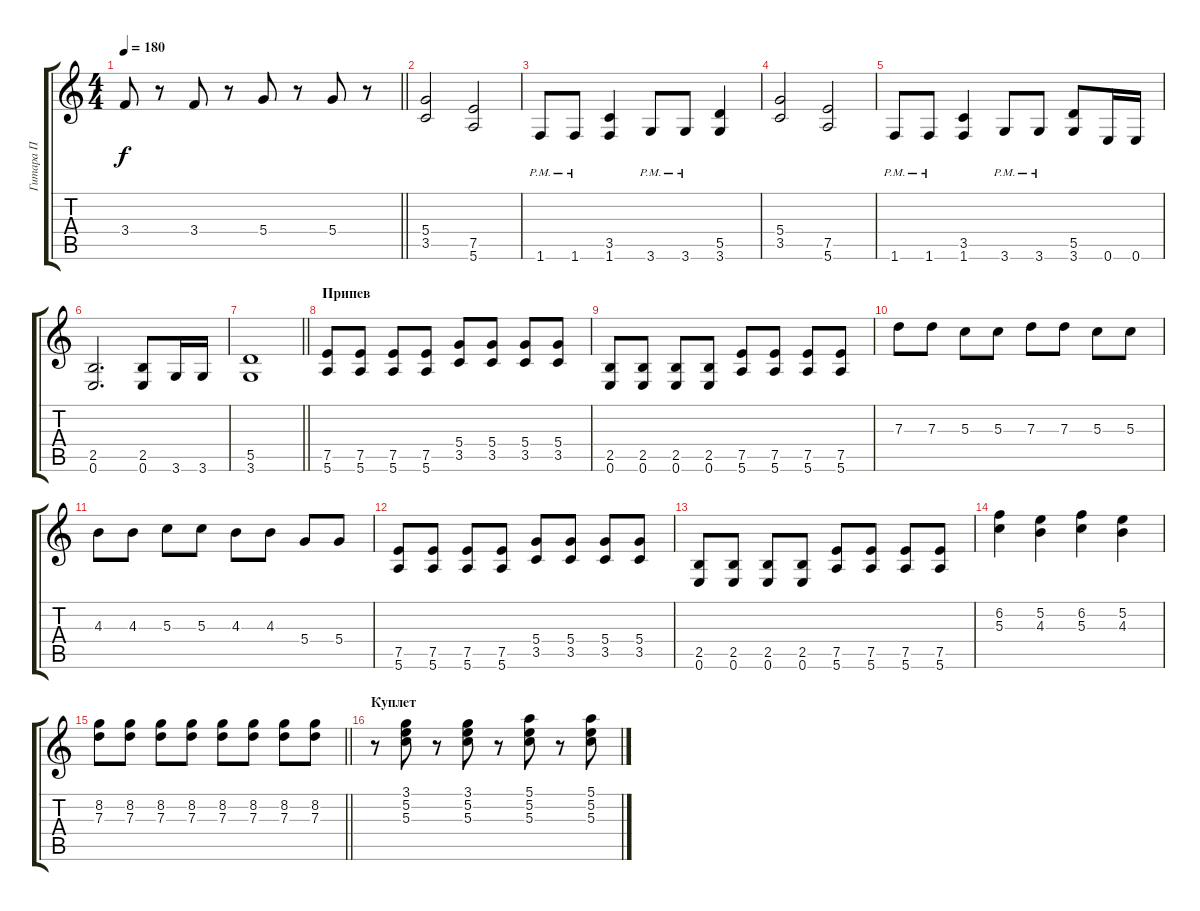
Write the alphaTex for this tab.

\track ("Гитара П" "Гитара П") {instrument overdrivenguitar}
\staff {score tabs}
\tuning (E4 B3 G3 D3 A2 E2) {hide}
\ts (4 4)
\tempo 180
\clef g2
\barLineRight lightlight
\ks c
3.4.8{dy f} r.8 3.4.8 r.8 5.4.8 r.8 5.4.8 r.8 |
\section ("" " ")
(5.4 3.5).2 (7.5 5.6).2 |
1.6{pm}.8 1.6{pm}.8 (3.5 1.6).4 3.6{pm}.8 3.6{pm}.8 (5.5 3.6).4 |
(5.4 3.5).2 (7.5 5.6).2 |
1.6{pm}.8 1.6{pm}.8 (3.5 1.6).4 3.6{pm}.8 3.6{pm}.8 (5.5 3.6).8 0.6.16 0.6.16 |
(2.5 0.6).2{d} (2.5 0.6).8 3.6.16 3.6.16 |
\barLineRight lightlight
(5.5 3.6).1 |
\section ("" "Припев")
(7.5 5.6).8 (7.5 5.6).8 (7.5 5.6).8 (7.5 5.6).8 (5.4 3.5).8 (5.4 3.5).8 (5.4 3.5).8 (5.4 3.5).8 |
(2.5 0.6).8 (2.5 0.6).8 (2.5 0.6).8 (2.5 0.6).8 (7.5 5.6).8 (7.5 5.6).8 (7.5 5.6).8 (7.5 5.6).8 |
7.3.8 7.3.8 5.3.8 5.3.8 7.3.8 7.3.8 5.3.8 5.3.8 |
4.3.8 4.3.8 5.3.8 5.3.8 4.3.8 4.3.8 5.4.8 5.4.8 |
(7.5 5.6).8 (7.5 5.6).8 (7.5 5.6).8 (7.5 5.6).8 (5.4 3.5).8 (5.4 3.5).8 (5.4 3.5).8 (5.4 3.5).8 |
(2.5 0.6).8 (2.5 0.6).8 (2.5 0.6).8 (2.5 0.6).8 (7.5 5.6).8 (7.5 5.6).8 (7.5 5.6).8 (7.5 5.6).8 |
(6.2 5.3).4 (5.2 4.3).4 (6.2 5.3).4 (5.2 4.3).4 |
\barLineRight lightlight
(8.2 7.3).8 (8.2 7.3).8 (8.2 7.3).8 (8.2 7.3).8 (8.2 7.3).8 (8.2 7.3).8 (8.2 7.3).8 (8.2 7.3).8 |
\section ("" "Куплет")
r.8{instrument electricguitarclean} (3.1 5.2 5.3).8 r.8 (3.1 5.2 5.3).8 r.8 (5.1 5.2 5.3).8 r.8 (5.1 5.2 5.3).8
